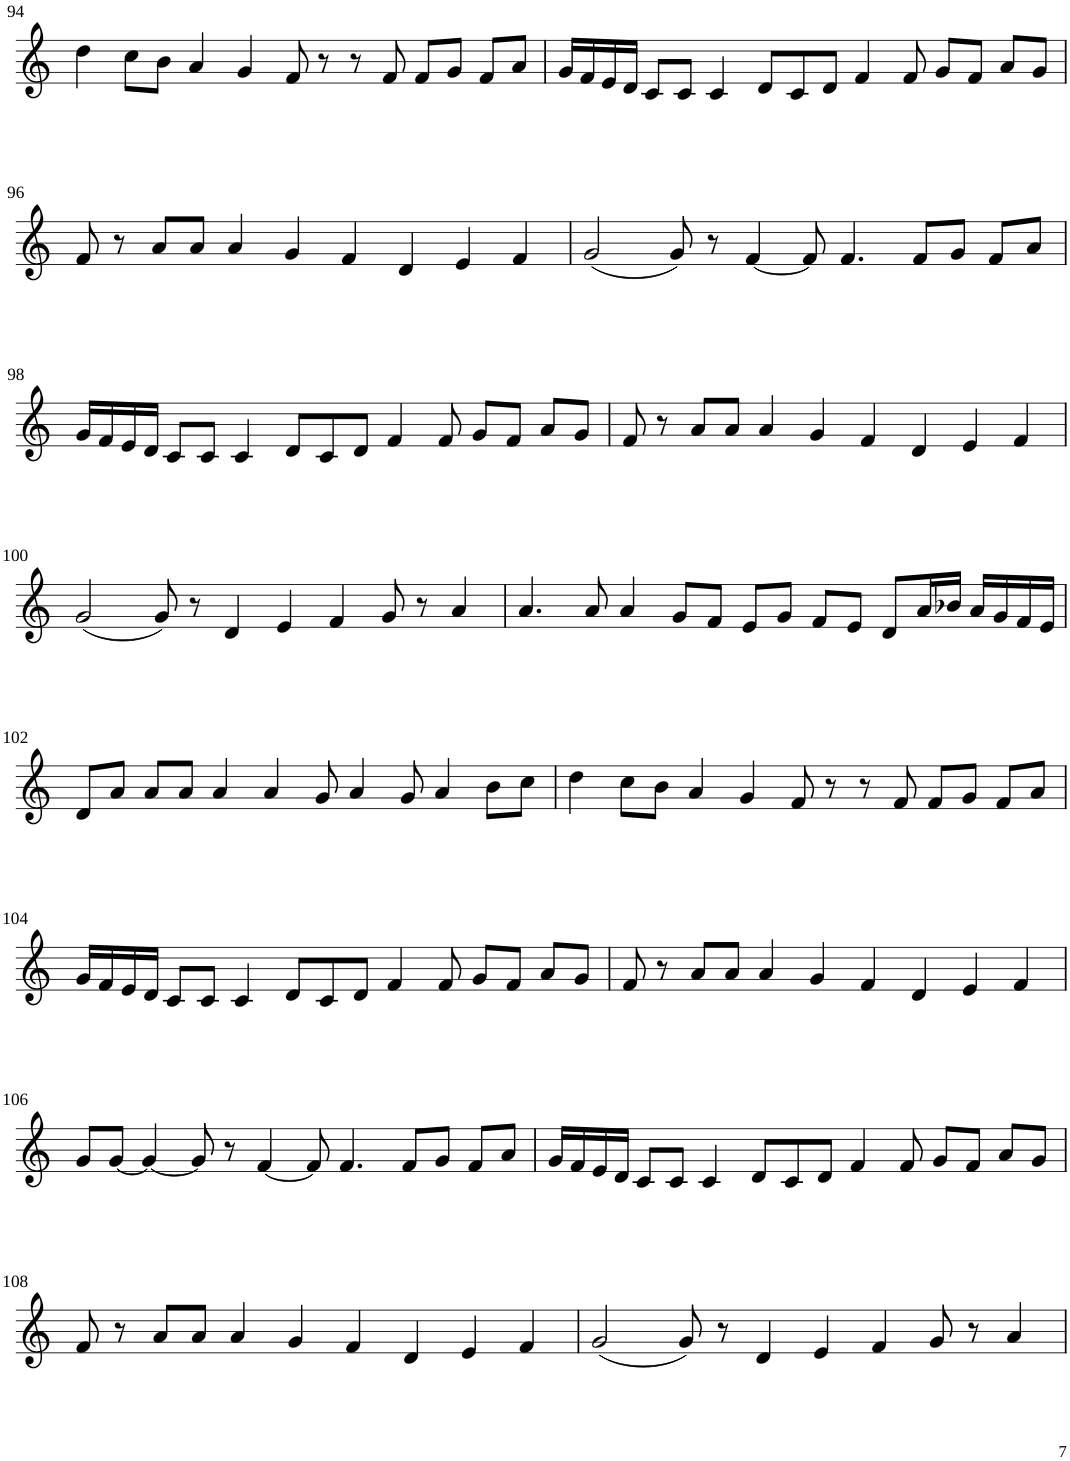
**kern
*part1
*staff1
*I"Violin
!!LO:PB:g=z
*clefG2
*k[]
*M8/4
=94
4dd\
8cc\L
8b\J
4a/
4g/
8f/
8r
8r
8f/
8f/L
8g/J
8f/L
8a/J
=95
16g/LL
16f/
16e/
16d/JJ
8c/L
8c/J
4c/
8d/L
8c/
8d/J
4f/
8f/
8g/L
8f/J
8a/L
8g/J
!!LO:LB:g=z
=96
8f/
8r
8a/L
8a/J
4a/
4g/
4f/
4d/
4e/
4f/
=97
(2g/
8g/)
8r
[4f/
8f/]
4.f/
8f/L
8g/J
8f/L
8a/J
!!LO:LB:g=z
=98
16g/LL
16f/
16e/
16d/JJ
8c/L
8c/J
4c/
8d/L
8c/
8d/J
4f/
8f/
8g/L
8f/J
8a/L
8g/J
=99
8f/
8r
8a/L
8a/J
4a/
4g/
4f/
4d/
4e/
4f/
!!LO:LB:g=z
=100
(2g/
8g/)
8r
4d/
4e/
4f/
8g/
8r
4a/
=101
4.a/
8a/
4a/
8g/L
8f/J
8e/L
8g/J
8f/L
8e/J
8d/L
16a/L
16b-X/JJ
16a/LL
16g/
16f/
16e/JJ
!!LO:LB:g=z
=102
8d/L
8a/J
8a/L
8a/J
4a/
4a/
8g/
4a/
8g/
4a/
8b\L
8cc\J
=103
4dd\
8cc\L
8b\J
4a/
4g/
8f/
8r
8r
8f/
8f/L
8g/J
8f/L
8a/J
!!LO:LB:g=z
=104
16g/LL
16f/
16e/
16d/JJ
8c/L
8c/J
4c/
8d/L
8c/
8d/J
4f/
8f/
8g/L
8f/J
8a/L
8g/J
=105
8f/
8r
8a/L
8a/J
4a/
4g/
4f/
4d/
4e/
4f/
!!LO:LB:g=z
=106
8g/L
[8g/J
4g/_
8g/]
8r
[4f/
8f/]
4.f/
8f/L
8g/J
8f/L
8a/J
=107
16g/LL
16f/
16e/
16d/JJ
8c/L
8c/J
4c/
8d/L
8c/
8d/J
4f/
8f/
8g/L
8f/J
8a/L
8g/J
!!LO:LB:g=z
=108
8f/
8r
8a/L
8a/J
4a/
4g/
4f/
4d/
4e/
4f/
=109
(2g/
8g/)
8r
4d/
4e/
4f/
8g/
8r
4a/
=
*-
